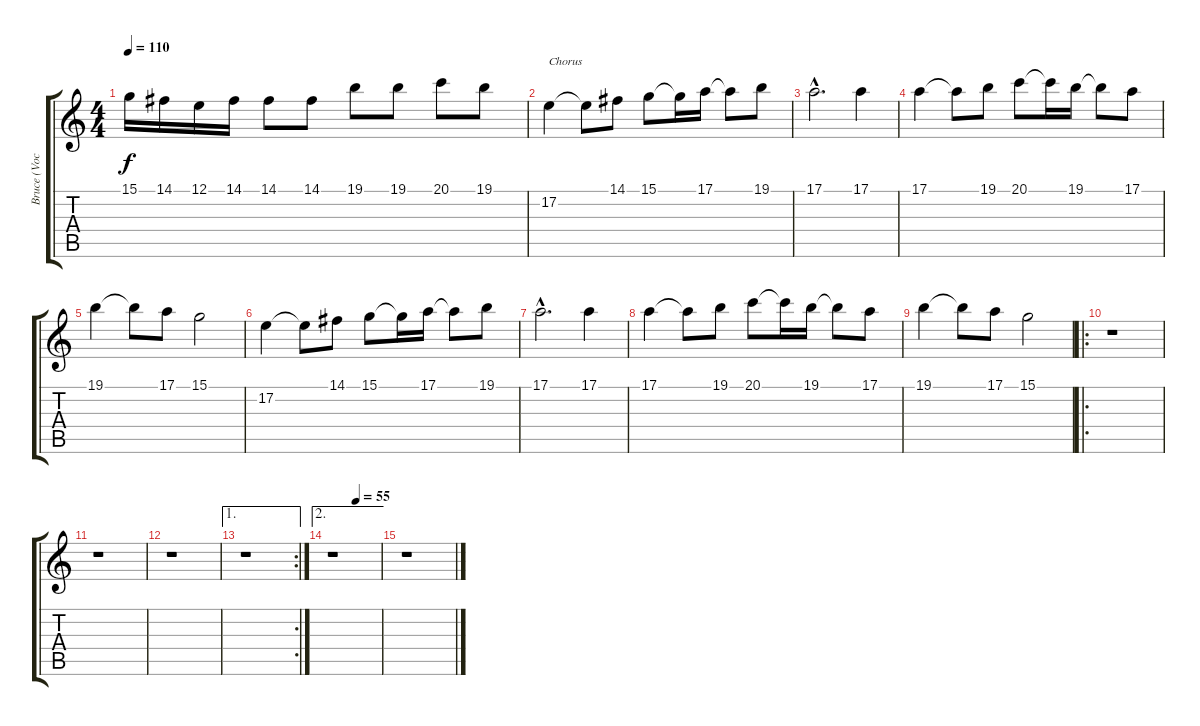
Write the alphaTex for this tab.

\track ("Bruce (Vocals)" "Bruce (Voc") {instrument cello}
\staff {score tabs}
\tuning (E4 B3 G3 D3 A2 E2) {hide}
\ts (4 4)
\tempo 110
\clef g2
\ks c
15.1.16{dy f} 14.1.16 12.1.16 14.1.16 14.1.8 14.1.8 19.1.8 19.1.8 20.1.8 19.1.8 |
17.2.4{txt "Chorus"} 17.2{t}.8 14.1.8 15.1.8 15.1{t}.16 17.1.16 17.1{t}.8 19.1.8 |
17.1{hac}.2{d} 17.1.4 |
17.1.4 17.1{t}.8 19.1.8 20.1.8 20.1{t}.16 19.1.16 19.1{t}.8 17.1.8 |
19.1.4 19.1{t}.8 17.1.8 15.1.2 |
17.2.4 17.2{t}.8 14.1.8 15.1.8 15.1{t}.16 17.1.16 17.1{t}.8 19.1.8 |
17.1{hac}.2{d} 17.1.4 |
17.1.4 17.1{t}.8 19.1.8 20.1.8 20.1{t}.16 19.1.16 19.1{t}.8 17.1.8 |
19.1.4 19.1{t}.8 17.1.8 15.1.2 |
\ro
r.1 |
r.1 |
r.1 |
\ae 1
\rc 2
r.1 |
\ae 2
\tempo (55 0.5)
r.1 |
r.1
